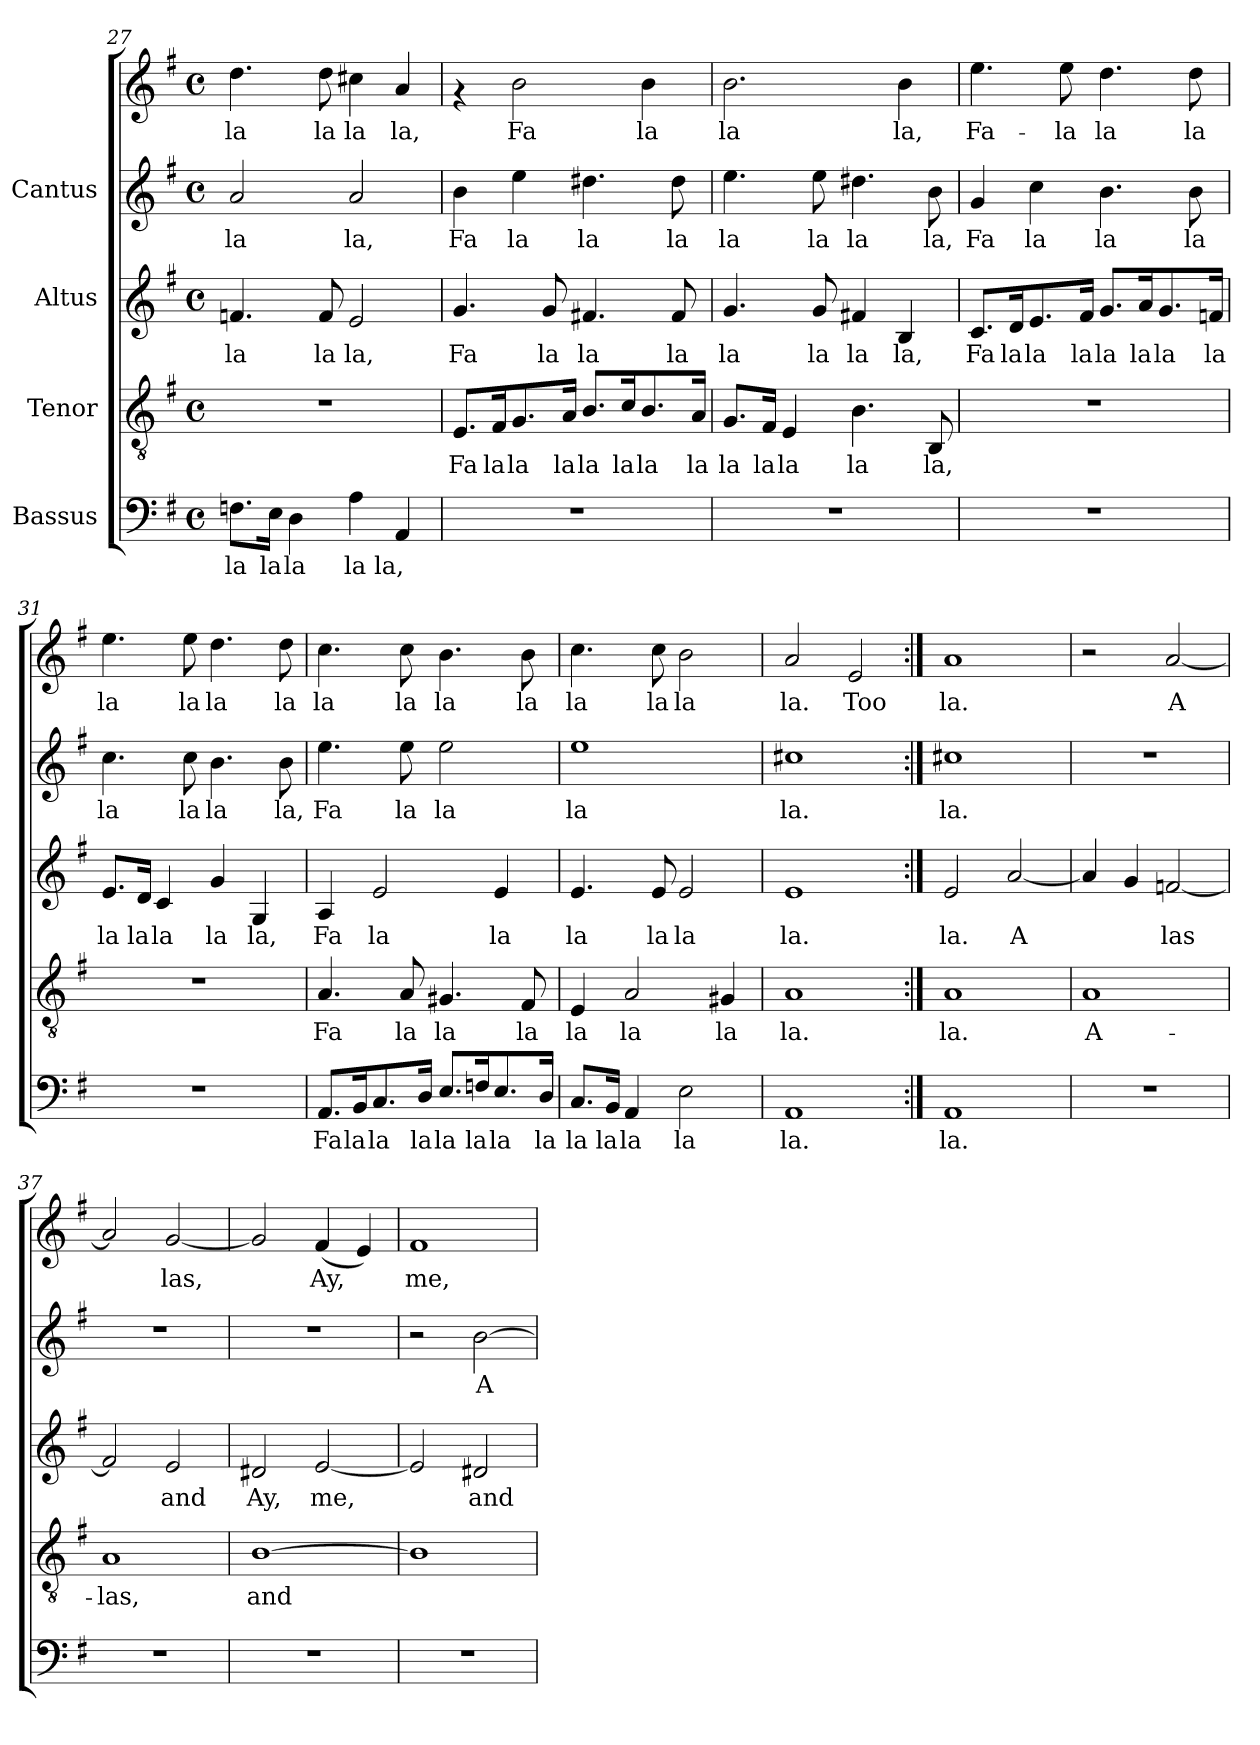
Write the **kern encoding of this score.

**kern	**text	**kern	**text	**kern	**text	**kern	**text	**kern	**text
*part4	*part4	*part3	*part3	*part2	*part2	*part1	*part1	*part1	*part1
*staff5	*staff5	*staff4	*staff4	*staff3	*staff3	*staff2	*staff2	*staff1	*staff1
*I"Bassus	*	*I"Tenor	*	*I"Altus	*	*I"Cantus	*	*	*
*clefF4	*	*clefGv2	*	*clefG2	*	*clefG2	*	*clefG2	*
*k[f#]	*	*k[f#]	*	*k[f#]	*	*k[f#]	*	*k[f#]	*
*G:	*	*G:	*	*G:	*	*G:	*	*G:	*
*M4/4	*	*M4/4	*	*M4/4	*	*M4/4	*	*M4/4	*
*met(c)	*	*met(c)	*	*met(c)	*	*met(c)	*	*met(c)	*
=27	=27	=27	=27	=27	=27	=27	=27	=27	=27
!	!LO:LY:b:cj	!	!	!	!LO:LY:b:cj	!	!LO:LY:b:cj	!	!LO:LY:b:cj
8.Fn\L	la	1r	.	4.fn/	la	2a/	la	4.dd\	la
!	!LO:LY:b:cj	!	!	!	!	!	!	!	!
16E\J	la	.	.	.	.	.	.	.	.
!	!LO:LY:b:cj	!	!	!	!	!	!	!	!
4D\	la	.	.	.	.	.	.	.	.
!	!	!	!	!	!LO:LY:b:cj	!	!	!	!LO:LY:b:cj
.	.	.	.	8f/	la	.	.	8dd\	la
!	!LO:LY:b:cj	!	!	!	!LO:LY:b:cj	!	!LO:LY:b:cj	!	!LO:LY:b:cj
4A\	la	.	.	2e/	la,	2a/	la,	4cc#X\	la
!	!LO:LY:b:cj	!	!	!	!	!	!	!	!LO:LY:b:cj
4AA/	la,	.	.	.	.	.	.	4a/	la,
=28	=28	=28	=28	=28	=28	=28	=28	=28	=28
!	!	!	!LO:LY:b:cj	!	!LO:LY:b:cj	!	!LO:LY:b:cj	!	!
1r	.	8.E/L	Fa	4.g/	Fa	4b\	Fa	4rf	.
!	!	!	!LO:LY:b:cj	!	!	!	!	!	!
.	.	16F#/	la	.	.	.	.	.	.
!	!	!	!LO:LY:b:cj	!	!	!	!LO:LY:b:cj	!	!LO:LY:b:cj
.	.	8.G/	la	.	.	4ee\	la	2b\	Fa
!	!	!	!	!	!LO:LY:b:cj	!	!	!	!
.	.	.	.	8g/	la	.	.	.	.
!	!	!	!LO:LY:b:cj	!	!	!	!	!	!
.	.	16A/J	la	.	.	.	.	.	.
!	!	!	!LO:LY:b:cj	!	!LO:LY:b:cj	!	!LO:LY:b:cj	!	!
.	.	8.B/L	la	4.f#X/	la	4.dd#X\	la	.	.
!	!	!	!LO:LY:b:cj	!	!	!	!	!	!
.	.	16c/	la	.	.	.	.	.	.
!	!	!	!LO:LY:b:cj	!	!	!	!	!	!LO:LY:b:cj
.	.	8.B/	la	.	.	.	.	4b\	la
!	!	!	!	!	!LO:LY:b:cj	!	!LO:LY:b:cj	!	!
.	.	.	.	8f#/	la	8dd#\	la	.	.
!	!	!	!LO:LY:b:cj	!	!	!	!	!	!
.	.	16A/J	la	.	.	.	.	.	.
!!LO:PB:g=z
=29	=29	=29	=29	=29	=29	=29	=29	=29	=29
!	!	!	!LO:LY:b:cj	!	!LO:LY:b:cj	!	!LO:LY:b:cj	!	!LO:LY:b:cj
1r	.	8.G/L	la	4.g/	la	4.ee\	la	2.b\	la
!	!	!	!LO:LY:b:cj	!	!	!	!	!	!
.	.	16F#/J	la	.	.	.	.	.	.
!	!	!	!LO:LY:b:cj	!	!	!	!	!	!
.	.	4E/	la	.	.	.	.	.	.
!	!	!	!	!	!LO:LY:b:cj	!	!LO:LY:b:cj	!	!
.	.	.	.	8g/	la	8ee\	la	.	.
!	!	!	!LO:LY:b:cj	!	!LO:LY:b:cj	!	!LO:LY:b:cj	!	!
.	.	4.B\	la	4f#X/	la	4.dd#X\	la	.	.
!	!	!	!	!	!LO:LY:b:cj	!	!	!	!LO:LY:b:cj
.	.	.	.	4B/	la,	.	.	4b\	la,
!	!	!	!LO:LY:b:cj	!	!	!	!LO:LY:b:cj	!	!
.	.	8BB/	la,	.	.	8b\	la,	.	.
=30	=30	=30	=30	=30	=30	=30	=30	=30	=30
!	!	!	!	!	!LO:LY:b:cj	!	!LO:LY:b:cj	!	!LO:LY:b:cj
1r	.	1r	.	8.c/L	Fa	4g/	Fa	4.ee\	Fa-
!	!	!	!	!	!LO:LY:b:cj	!	!	!	!
.	.	.	.	16d/	la	.	.	.	.
!	!	!	!	!	!LO:LY:b:cj	!	!LO:LY:b:cj	!	!
.	.	.	.	8.e/	la	4cc\	la	.	.
!	!	!	!	!	!	!	!	!	!LO:LY:b:cj
.	.	.	.	.	.	.	.	8ee\	-la
!	!	!	!	!	!LO:LY:b:cj	!	!	!	!
.	.	.	.	16f#/J	la	.	.	.	.
!	!	!	!	!	!LO:LY:b:cj	!	!LO:LY:b:cj	!	!LO:LY:b:cj
.	.	.	.	8.g/L	la	4.b\	la	4.dd\	la
!	!	!	!	!	!LO:LY:b:cj	!	!	!	!
.	.	.	.	16a/	la	.	.	.	.
!	!	!	!	!	!LO:LY:b:cj	!	!	!	!
.	.	.	.	8.g/	la	.	.	.	.
!	!	!	!	!	!	!	!LO:LY:b:cj	!	!LO:LY:b:cj
.	.	.	.	.	.	8b\	la	8dd\	la
!	!	!	!	!	!LO:LY:b:cj	!	!	!	!
.	.	.	.	16fn/J	la	.	.	.	.
=31	=31	=31	=31	=31	=31	=31	=31	=31	=31
!	!	!	!	!	!LO:LY:b:cj	!	!LO:LY:b:cj	!	!LO:LY:b:cj
1r	.	1r	.	8.e/L	la	4.cc\	la	4.ee\	la
!	!	!	!	!	!LO:LY:b:cj	!	!	!	!
.	.	.	.	16d/J	la	.	.	.	.
!	!	!	!	!	!LO:LY:b:cj	!	!	!	!
.	.	.	.	4c/	la	.	.	.	.
!	!	!	!	!	!	!	!LO:LY:b:cj	!	!LO:LY:b:cj
.	.	.	.	.	.	8cc\	la	8ee\	la
!	!	!	!	!	!LO:LY:b:cj	!	!LO:LY:b:cj	!	!LO:LY:b:cj
.	.	.	.	4g/	la	4.b\	la	4.dd\	la
!	!	!	!	!	!LO:LY:b:cj	!	!	!	!
.	.	.	.	4G/	la,	.	.	.	.
!	!	!	!	!	!	!	!LO:LY:b:cj	!	!LO:LY:b:cj
.	.	.	.	.	.	8b\	la,	8dd\	la
=32	=32	=32	=32	=32	=32	=32	=32	=32	=32
!	!LO:LY:b:cj	!	!LO:LY:b:cj	!	!LO:LY:b:cj	!	!LO:LY:b:cj	!	!LO:LY:b:cj
8.AA/L	Fa	4.A/	Fa	4A/	Fa	4.ee\	Fa	4.cc\	la
!	!LO:LY:b:cj	!	!	!	!	!	!	!	!
16BB/	la	.	.	.	.	.	.	.	.
!	!LO:LY:b:cj	!	!	!	!LO:LY:b:cj	!	!	!	!
8.C/	la	.	.	2e/	la	.	.	.	.
!	!	!	!LO:LY:b:cj	!	!	!	!LO:LY:b:cj	!	!LO:LY:b:cj
.	.	8A/	la	.	.	8ee\	la	8cc\	la
!	!LO:LY:b:cj	!	!	!	!	!	!	!	!
16D/J	la	.	.	.	.	.	.	.	.
!	!LO:LY:b:cj	!	!LO:LY:b:cj	!	!	!	!LO:LY:b:cj	!	!LO:LY:b:cj
8.E/L	la	4.G#X/	la	.	.	2ee\	la	4.b\	la
!	!LO:LY:b:cj	!	!	!	!	!	!	!	!
16Fn/	la	.	.	.	.	.	.	.	.
!	!LO:LY:b:cj	!	!	!	!LO:LY:b:cj	!	!	!	!
8.E/	la	.	.	4e/	la	.	.	.	.
!	!	!	!LO:LY:b:cj	!	!	!	!	!	!LO:LY:b:cj
.	.	8F#/	la	.	.	.	.	8b\	la
!	!LO:LY:b:cj	!	!	!	!	!	!	!	!
16D/J	la	.	.	.	.	.	.	.	.
!!LO:LB:g=z
=33	=33	=33	=33	=33	=33	=33	=33	=33	=33
!	!LO:LY:b:cj	!	!LO:LY:b:cj	!	!LO:LY:b:cj	!	!LO:LY:b:cj	!	!LO:LY:b:cj
8.C/L	la	4E/	la	4.e/	la	1ee	la	4.cc\	la
!	!LO:LY:b:cj	!	!	!	!	!	!	!	!
16BB/J	la	.	.	.	.	.	.	.	.
!	!LO:LY:b:cj	!	!LO:LY:b:cj	!	!	!	!	!	!
4AA/	la	2A/	la	.	.	.	.	.	.
!	!	!	!	!	!LO:LY:b:cj	!	!	!	!LO:LY:b:cj
.	.	.	.	8e/	la	.	.	8cc\	la
!	!LO:LY:b:cj	!	!	!	!LO:LY:b:cj	!	!	!	!LO:LY:b:cj
2E\	la	.	.	2e/	la	.	.	2b\	la
!	!	!	!LO:LY:b:cj	!	!	!	!	!	!
.	.	4G#X/	la	.	.	.	.	.	.
=34	=34	=34	=34	=34	=34	=34	=34	=34	=34
!	!LO:LY:b:cj	!	!LO:LY:b:cj	!	!LO:LY:b:cj	!	!LO:LY:b:cj	!	!LO:LY:b:cj
1AA	la.	1A	la.	1e	la.	1cc#X	la.	2a/	la.
!	!	!	!	!	!	!	!	!	!LO:LY:b:cj
.	.	.	.	.	.	.	.	2e/	Too
=35:|!	=35:|!	=35:|!	=35:|!	=35:|!	=35:|!	=35:|!	=35:|!	=35:|!	=35:|!
!	!LO:LY:b:cj	!	!LO:LY:b:cj	!	!LO:LY:b:cj	!	!LO:LY:b:cj	!	!LO:LY:b:cj
1AA	la.	1A	la.	2e/	la.	1cc#X	la.	1a	la.
!	!	!	!	!	!LO:LY:b:cj	!	!	!	!
.	.	.	.	[<2a/	A-	.	.	.	.
=36	=36	=36	=36	=36	=36	=36	=36	=36	=36
!	!	!	!LO:LY:b:cj	!	!LO:LY:b:cj	!	!	!	!
1r	.	1A	A-	4a/]	-	1r	.	2r	.
!	!	!	!	!	!LO:LY:b:cj	!	!	!	!
.	.	.	.	4g/	.	.	.	.	.
!	!	!	!	!	!LO:LY:b:cj	!	!	!	!LO:LY:b:cj
.	.	.	.	[<2fn/	las	.	.	[<2a/	A-
=37	=37	=37	=37	=37	=37	=37	=37	=37	=37
!	!	!	!LO:LY:b:cj	!	!LO:LY:b:cj	!	!	!	!LO:LY:b:cj
1r	.	1A	-las,	2fn/]	.	1r	.	2a/]	-
!	!	!	!	!	!LO:LY:b:cj	!	!	!	!LO:LY:b:cj
.	.	.	.	2e/	and	.	.	[<2g/	las,
=38	=38	=38	=38	=38	=38	=38	=38	=38	=38
!	!	!	!LO:LY:b:cj	!	!LO:LY:b:cj	!	!	!	!LO:LY:b:cj
1r	.	[>1B	and	2d#X/	Ay,	1r	.	2g/]	.
!	!	!	!	!	!LO:LY:b:cj	!	!	!	!LO:LY:b:cj
.	.	.	.	[<2e/	me,	.	.	(<4f#/	Ay,
!	!	!	!	!	!	!	!	!	!LO:LY:b:cj
.	.	.	.	.	.	.	.	4e/)	.
=39	=39	=39	=39	=39	=39	=39	=39	=39	=39
!	!	!	!	!	!LO:LY:b:cj	!	!	!	!LO:LY:b:cj
1r	.	1B]	.	2e/]	.	2r	.	1f#	me,
!	!	!	!	!	!LO:LY:b:cj	!	!LO:LY:b:cj	!	!
.	.	.	.	2d#X/	and	[>2b\	A-	.	.
=	=	=	=	=	=	=	=	=	=
*-	*-	*-	*-	*-	*-	*-	*-	*-	*-
